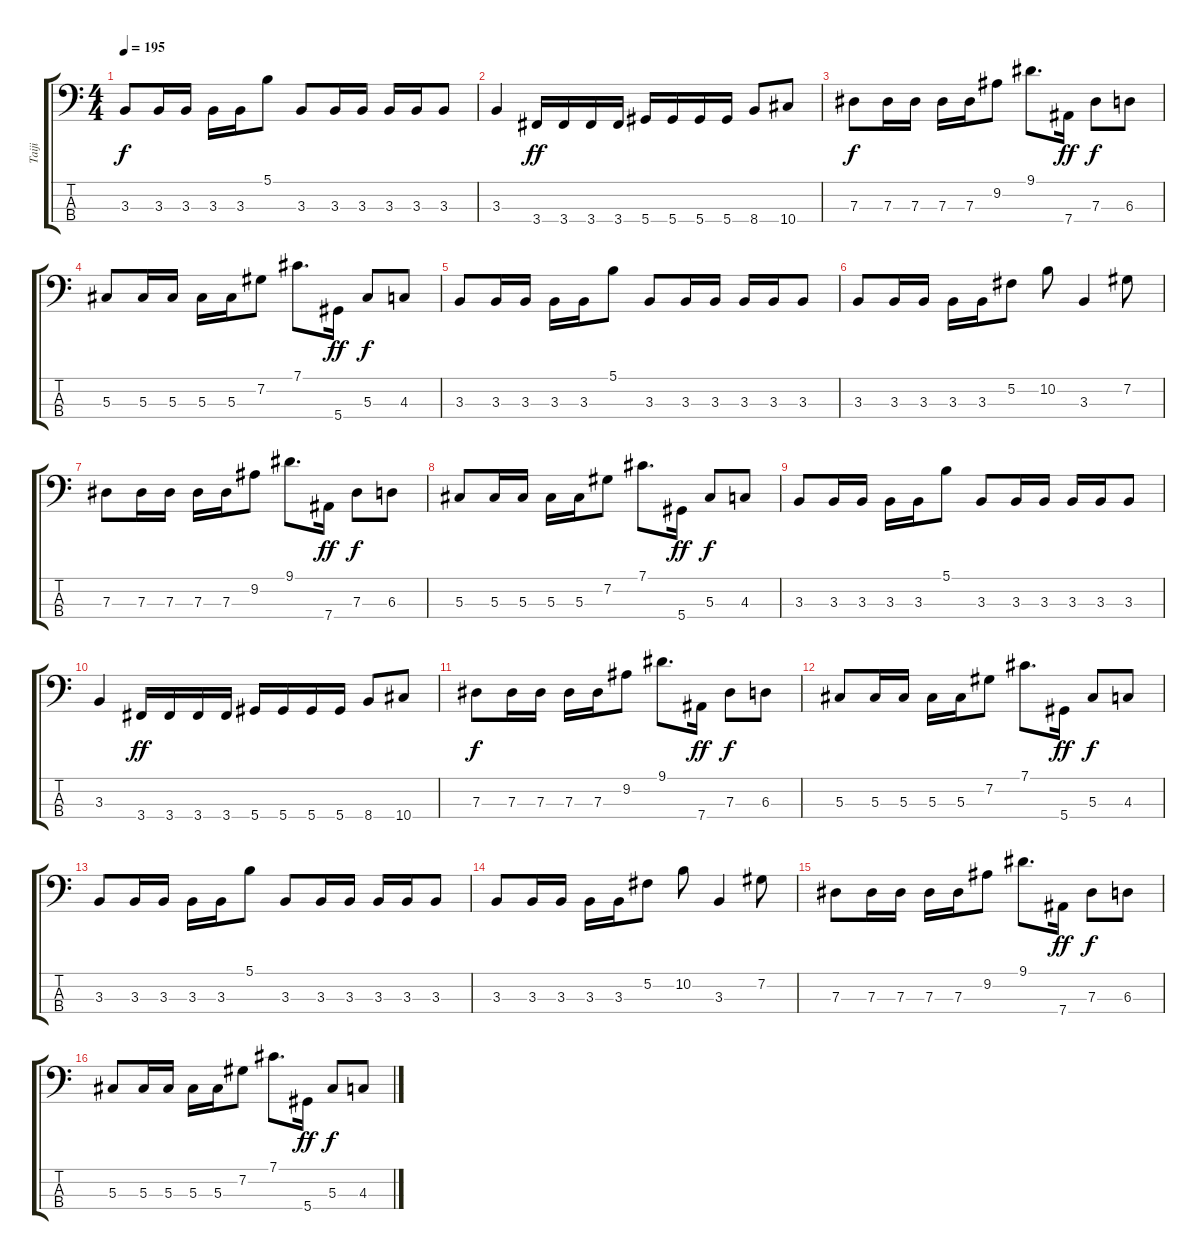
\track ("Taiji" "Taiji") {instrument electricbasspick}
\staff {score tabs}
\tuning (Gb2 Db2 Ab1 Eb1) {hide}
\ts (4 4)
\tempo 195
\clef f4
\ks c
3.3.8{dy f} 3.3.16 3.3.16 3.3.16 3.3.16 5.1.8 3.3.8 3.3.16 3.3.16 3.3.16 3.3.16 3.3.8 |
3.3.4 3.4.16{dy ff} 3.4.16 3.4.16 3.4.16 5.4.16 5.4.16 5.4.16 5.4.16 8.4.8 10.4.8 |
7.3.8{dy f} 7.3.16 7.3.16 7.3.16 7.3.16 9.2.8 9.1.8{d} 7.4.16{dy ff} 7.3.8{dy f} 6.3.8 |
5.3.8 5.3.16 5.3.16 5.3.16 5.3.16 7.2.8 7.1.8{d} 5.4.16{dy ff} 5.3.8{dy f} 4.3.8 |
3.3.8 3.3.16 3.3.16 3.3.16 3.3.16 5.1.8 3.3.8 3.3.16 3.3.16 3.3.16 3.3.16 3.3.8 |
3.3.8 3.3.16 3.3.16 3.3.16 3.3.16 5.2.8 10.2.8 3.3.4 7.2.8 |
7.3.8 7.3.16 7.3.16 7.3.16 7.3.16 9.2.8 9.1.8{d} 7.4.16{dy ff} 7.3.8{dy f} 6.3.8 |
5.3.8 5.3.16 5.3.16 5.3.16 5.3.16 7.2.8 7.1.8{d} 5.4.16{dy ff} 5.3.8{dy f} 4.3.8 |
3.3.8 3.3.16 3.3.16 3.3.16 3.3.16 5.1.8 3.3.8 3.3.16 3.3.16 3.3.16 3.3.16 3.3.8 |
3.3.4 3.4.16{dy ff} 3.4.16 3.4.16 3.4.16 5.4.16 5.4.16 5.4.16 5.4.16 8.4.8 10.4.8 |
7.3.8{dy f} 7.3.16 7.3.16 7.3.16 7.3.16 9.2.8 9.1.8{d} 7.4.16{dy ff} 7.3.8{dy f} 6.3.8 |
5.3.8 5.3.16 5.3.16 5.3.16 5.3.16 7.2.8 7.1.8{d} 5.4.16{dy ff} 5.3.8{dy f} 4.3.8 |
3.3.8 3.3.16 3.3.16 3.3.16 3.3.16 5.1.8 3.3.8 3.3.16 3.3.16 3.3.16 3.3.16 3.3.8 |
3.3.8 3.3.16 3.3.16 3.3.16 3.3.16 5.2.8 10.2.8 3.3.4 7.2.8 |
7.3.8 7.3.16 7.3.16 7.3.16 7.3.16 9.2.8 9.1.8{d} 7.4.16{dy ff} 7.3.8{dy f} 6.3.8 |
5.3.8 5.3.16 5.3.16 5.3.16 5.3.16 7.2.8 7.1.8{d} 5.4.16{dy ff} 5.3.8{dy f} 4.3.8
